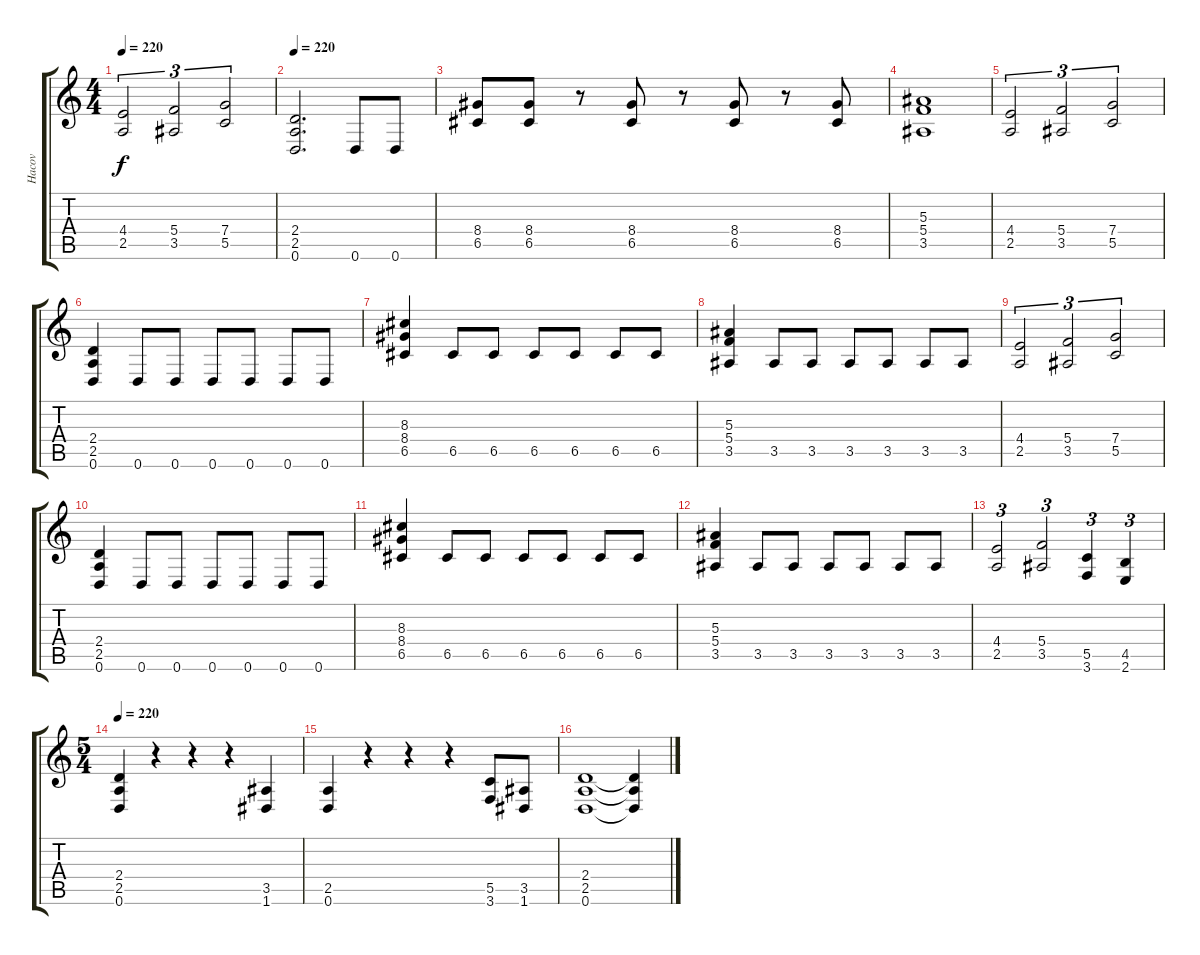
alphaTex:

\track ("Hacov" "Hacov") {instrument distortionguitar}
\staff {score tabs}
\tuning (D4 A3 F3 C3 G2 D2) {hide}
\ts (4 4)
\tempo 220
\clef g2
\ks c
(4.4 2.5).2{tu (3 2) dy f} (5.4 3.5).2{tu (3 2)} (7.4 5.5).2{tu (3 2)} |
\tempo 220
(2.4 2.5 0.6).2{d} 0.6.8 0.6.8 |
(8.4 6.5).8 (8.4 6.5).8 r.8 (8.4 6.5).8 r.8 (8.4 6.5).8 r.8 (8.4 6.5).8 |
(5.3 5.4 3.5).1 |
(4.4 2.5).2{tu (3 2)} (5.4 3.5).2{tu (3 2)} (7.4 5.5).2{tu (3 2)} |
(2.4 2.5 0.6).4 0.6.8 0.6.8 0.6.8 0.6.8 0.6.8 0.6.8 |
(8.3 8.4 6.5).4 6.5.8 6.5.8 6.5.8 6.5.8 6.5.8 6.5.8 |
(5.3 5.4 3.5).4 3.5.8 3.5.8 3.5.8 3.5.8 3.5.8 3.5.8 |
(4.4 2.5).2{tu (3 2)} (5.4 3.5).2{tu (3 2)} (7.4 5.5).2{tu (3 2)} |
(2.4 2.5 0.6).4 0.6.8 0.6.8 0.6.8 0.6.8 0.6.8 0.6.8 |
(8.3 8.4 6.5).4 6.5.8 6.5.8 6.5.8 6.5.8 6.5.8 6.5.8 |
(5.3 5.4 3.5).4 3.5.8 3.5.8 3.5.8 3.5.8 3.5.8 3.5.8 |
(4.4 2.5).2{tu (3 2)} (5.4 3.5).2{tu (3 2)} (5.5 3.6).4{tu (3 2)} (4.5 2.6).4{tu (3 2)} |
\ts (5 4)
\tempo 220
(2.4 2.5 0.6).4 r.4 r.4 r.4 (3.5 1.6).4 |
(2.5 0.6).4 r.4 r.4 r.4 (5.5 3.6).8 (3.5 1.6).8 |
(2.4 2.5 0.6).1 (2.4{t} 2.5{t} 0.6{t}).4
